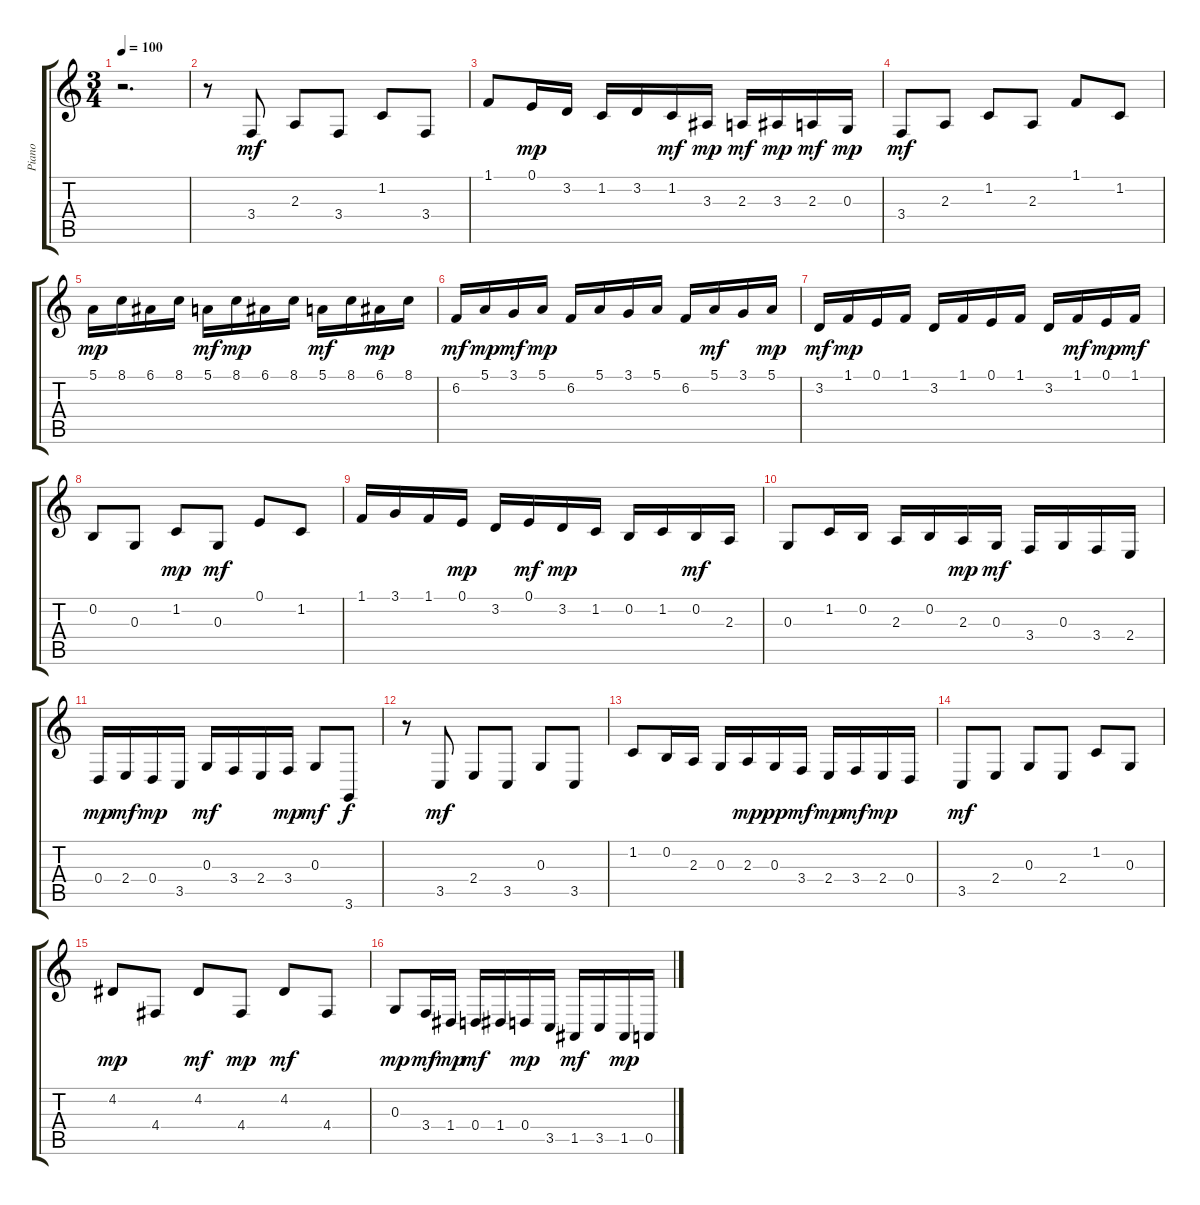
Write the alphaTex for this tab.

\track ("Piano" "Piano") {instrument acousticgrandpiano}
\staff {score tabs}
\tuning (E4 B3 G3 D3 A2 E2) {hide}
\ts (3 4)
\tempo 100
\clef g2
\ks c
r.2{d dy mf instrument acousticgrandpiano} |
r.8 3.4.8 2.3.8 3.4.8 1.2.8 3.4.8 |
1.1.8 0.1.16{dy mp} 3.2.16 1.2.16 3.2.16 1.2.16{dy mf} 3.3.16{dy mp} 2.3.16{dy mf} 3.3.16{dy mp} 2.3.16{dy mf} 0.3.16{dy mp} |
3.4.8{dy mf} 2.3.8 1.2.8 2.3.8 1.1.8 1.2.8 |
5.1.16{dy mp} 8.1.16 6.1.16 8.1.16 5.1.16{dy mf} 8.1.16{dy mp} 6.1.16 8.1.16 5.1.16{dy mf} 8.1.16 6.1.16{dy mp} 8.1.16 |
6.2.16{dy mf} 5.1.16{dy mp} 3.1.16{dy mf} 5.1.16{dy mp} 6.2.16 5.1.16 3.1.16 5.1.16 6.2.16 5.1.16{dy mf} 3.1.16 5.1.16{dy mp} |
3.2.16{dy mf} 1.1.16{dy mp} 0.1.16 1.1.16 3.2.16 1.1.16 0.1.16 1.1.16 3.2.16 1.1.16{dy mf} 0.1.16{dy mp} 1.1.16{dy mf} |
0.2.8 0.3.8 1.2.8{dy mp} 0.3.8{dy mf} 0.1.8 1.2.8 |
1.1.16 3.1.16 1.1.16 0.1.16{dy mp} 3.2.16 0.1.16{dy mf} 3.2.16{dy mp} 1.2.16 0.2.16 1.2.16 0.2.16{dy mf} 2.3.16 |
0.3.8 1.2.16 0.2.16 2.3.16 0.2.16 2.3.16{dy mp} 0.3.16{dy mf} 3.4.16 0.3.16 3.4.16 2.4.16 |
0.4.16{dy mp} 2.4.16{dy mf} 0.4.16{dy mp} 3.5.16 0.3.16{dy mf} 3.4.16 2.4.16 3.4.16{dy mp} 0.3.8{dy mf} 3.6.8{dy f} |
r.8 3.5.8{dy mf} 2.4.8 3.5.8 0.3.8 3.5.8 |
1.2.8 0.2.16 2.3.16 0.3.16 2.3.16{dy mp} 0.3.16{dy pp} 3.4.16{dy mf} 2.4.16{dy mp} 3.4.16{dy mf} 2.4.16{dy mp} 0.4.16 |
3.5.8{dy mf} 2.4.8 0.3.8 2.4.8 1.2.8 0.3.8 |
4.2.8{dy mp} 4.4.8 4.2.8{dy mf} 4.4.8{dy mp} 4.2.8{dy mf} 4.4.8 |
0.3.8{dy mp} 3.4.16{dy mf} 1.4.16{dy mp} 0.4.16{dy mf} 1.4.16 0.4.16{dy mp} 3.5.16 1.5.16{dy mf} 3.5.16 1.5.16{dy mp} 0.5.16
